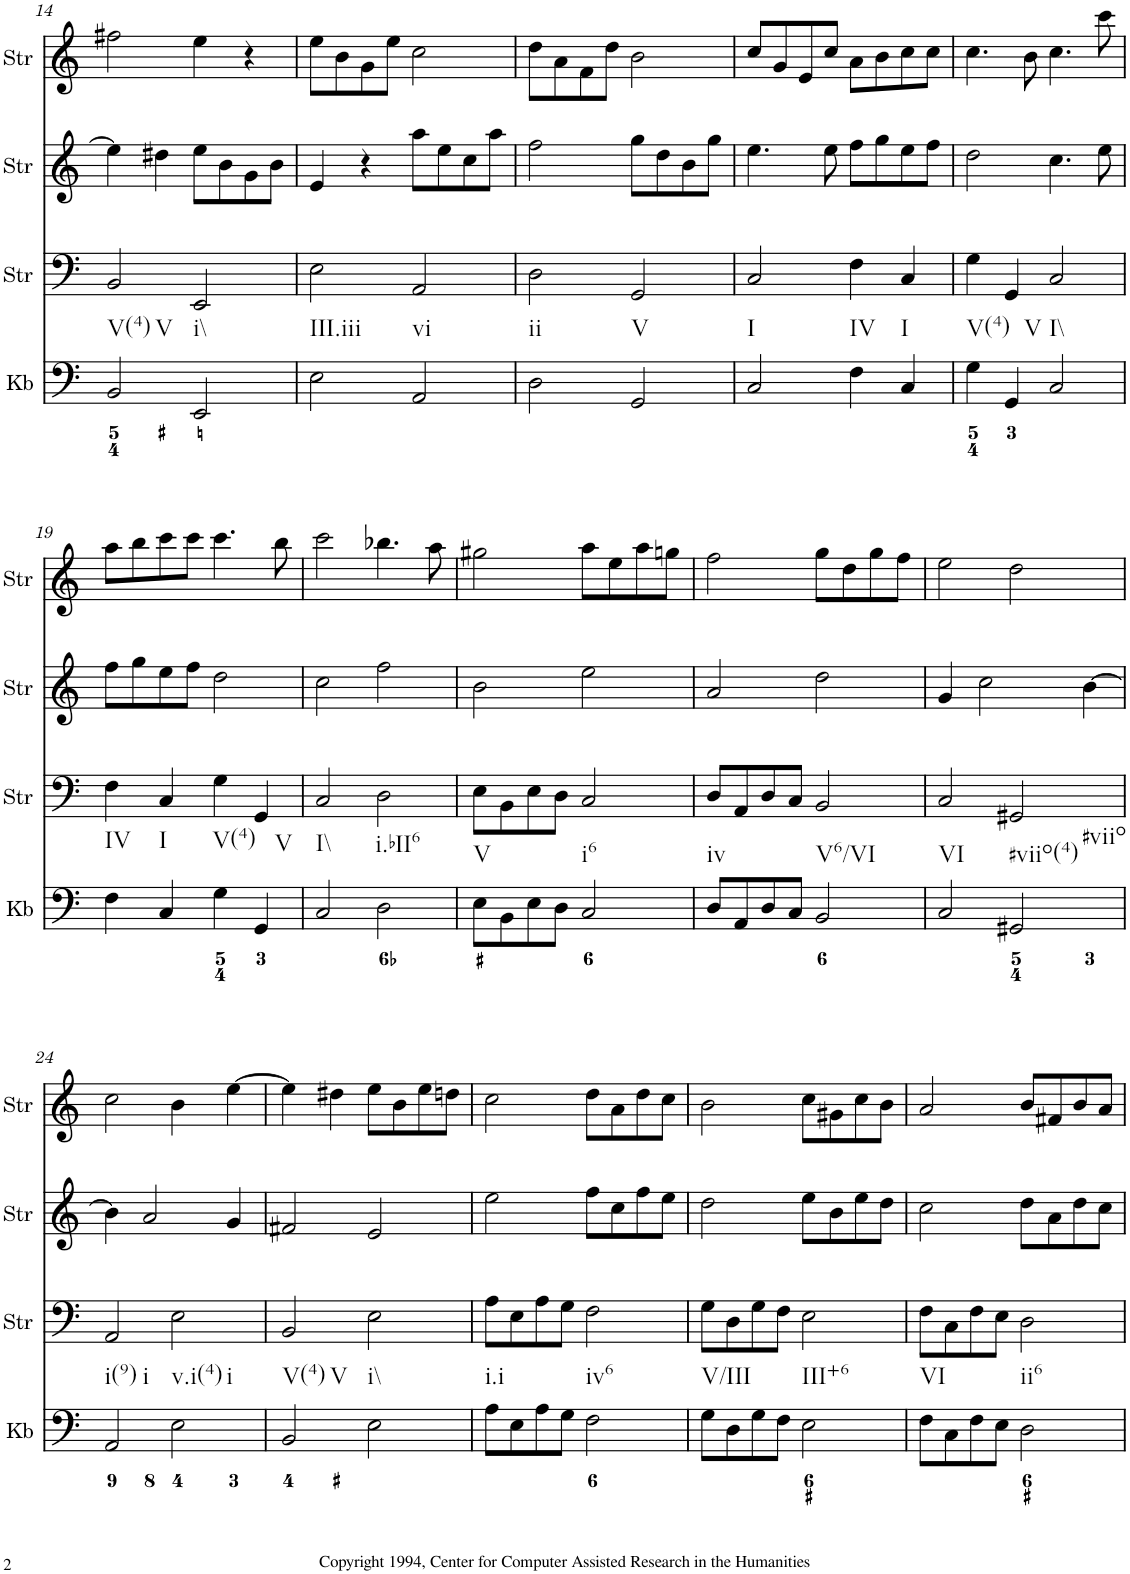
**kern	**kern	**kern	**kern
*part4	*part3	*part2	*part1
*staff4	*staff3	*staff2	*staff1
*I"Keyboard	*I"StringInstrument	*I"StringInstrument	*I"StringInstrument
*I'Kb	*I'Str	*I'Str	*I'Str
!!LO:PB:g=z
*clefF4	*clefF4	*clefG2	*clefG2
*k[]	*k[]	*k[]	*k[]
*M4/4	*M4/4	*M4/4	*M4/4
=14	=14	=14	=14
!LO:TX:b:t=V(4)	!	!	!
!LO:TX:b:t=V	!	!	!
2BB/	2BB/	4ee\]	2ff#X\
.	.	4dd#X\	.
!LO:TX:b:t=i\\	!	!	!
2EE/	2EE/	8ee\L	4ee\
.	.	8b\	.
.	.	8g\	4r
.	.	8b\J	.
=15	=15	=15	=15
!LO:TX:b:t=III.iii	!	!	!
2E\	2E\	4e/	8ee\L
.	.	.	8b\
.	.	4r	8g\
.	.	.	8ee\J
!LO:TX:b:t=vi	!	!	!
2AA/	2AA/	8aa\L	2cc\
.	.	8ee\	.
.	.	8cc\	.
.	.	8aa\J	.
=16	=16	=16	=16
!LO:TX:b:t=ii	!	!	!
2D\	2D\	2ff\	8dd\L
.	.	.	8a\
.	.	.	8f\
.	.	.	8dd\J
!LO:TX:b:t=V	!	!	!
2GG/	2GG/	8gg\L	2b\
.	.	8dd\	.
.	.	8b\	.
.	.	8gg\J	.
=17	=17	=17	=17
!LO:TX:b:t=I	!	!	!
2C/	2C/	4.ee\	8cc/L
.	.	.	8g/
.	.	.	8e/
.	.	8ee\	8cc/J
!LO:TX:b:t=IV	!	!	!
4F\	4F\	8ff\L	8a\L
.	.	8gg\	8b\
!LO:TX:b:t=I	!	!	!
4C/	4C/	8ee\	8cc\
.	.	8ff\J	8cc\J
=18	=18	=18	=18
!LO:TX:b:t=V(4)	!	!	!
4G\	4G\	2dd\	4.cc\
!LO:TX:b:t=V	!	!	!
4GG/	4GG/	.	.
.	.	.	8b\
!LO:TX:b:t=I\\	!	!	!
2C/	2C/	4.cc\	4.cc\
.	.	8ee\	8ccc\
!!LO:LB:g=z
=19	=19	=19	=19
!LO:TX:b:t=IV	!	!	!
4F\	4F\	8ff\L	8aa\L
.	.	8gg\	8bb\
!LO:TX:b:t=I	!	!	!
4C/	4C/	8ee\	8ccc\
.	.	8ff\J	8ccc\J
!LO:TX:b:t=V(4)	!	!	!
4G\	4G\	2dd\	4.ccc\
!LO:TX:b:t=V	!	!	!
4GG/	4GG/	.	.
.	.	.	8bb\
=20	=20	=20	=20
!LO:TX:b:t=I\\	!	!	!
2C/	2C/	2cc\	2ccc\
!LO:TX:b:t=i.bII6	!	!	!
2D\	2D\	2ff\	4.bb-X\
.	.	.	8aa\
=21	=21	=21	=21
!LO:TX:b:t=V	!	!	!
8E\L	8E\L	2b\	2gg#X\
8BB\	8BB\	.	.
8E\	8E\	.	.
8D\J	8D\J	.	.
!LO:TX:b:t=i6	!	!	!
2C/	2C/	2ee\	8aa\L
.	.	.	8ee\
.	.	.	8aa\
.	.	.	8ggn\J
=22	=22	=22	=22
!LO:TX:b:t=iv	!	!	!
8D/L	8D/L	2a/	2ff\
8AA/	8AA/	.	.
8D/	8D/	.	.
8C/J	8C/J	.	.
!LO:TX:b:t=V6/VI	!	!	!
2BB/	2BB/	2dd\	8gg\L
.	.	.	8dd\
.	.	.	8gg\
.	.	.	8ff\J
=23	=23	=23	=23
!LO:TX:b:t=VI	!	!	!
2C/	2C/	4g/	2ee\
.	.	2cc\	.
!LO:TX:b:t=#viio(4)	!	!	!
!LO:TX:b:t=#viio	!	!	!
2GG#X/	2GG#X/	.	2dd\
.	.	[4b\	.
!!LO:LB:g=z
=24	=24	=24	=24
!LO:TX:b:t=i(9)	!	!	!
!LO:TX:b:t=i	!	!	!
2AA/	2AA/	4b\]	2cc\
.	.	2a/	.
!LO:TX:b:t=v.i(4)	!	!	!
!LO:TX:b:t=i	!	!	!
2E\	2E\	.	4b\
.	.	4g/	[4ee\
=25	=25	=25	=25
!LO:TX:b:t=V(4)	!	!	!
!LO:TX:b:t=V	!	!	!
2BB/	2BB/	2f#X/	4ee\]
.	.	.	4dd#X\
!LO:TX:b:t=i\\	!	!	!
2E\	2E\	2e/	8ee\L
.	.	.	8b\
.	.	.	8ee\
.	.	.	8ddn\J
=26	=26	=26	=26
!LO:TX:b:t=i.i	!	!	!
8A\L	8A\L	2ee\	2cc\
8E\	8E\	.	.
8A\	8A\	.	.
8G\J	8G\J	.	.
!LO:TX:b:t=iv6	!	!	!
2F\	2F\	8ff\L	8dd\L
.	.	8cc\	8a\
.	.	8ff\	8dd\
.	.	8ee\J	8cc\J
=27	=27	=27	=27
!LO:TX:b:t=V/III	!	!	!
8G\L	8G\L	2dd\	2b\
8D\	8D\	.	.
8G\	8G\	.	.
8F\J	8F\J	.	.
!LO:TX:b:t=III+6	!	!	!
2E\	2E\	8ee\L	8cc\L
.	.	8b\	8g#X\
.	.	8ee\	8cc\
.	.	8dd\J	8b\J
=28	=28	=28	=28
!LO:TX:b:t=VI	!	!	!
8F\L	8F\L	2cc\	2a/
8C\	8C\	.	.
8F\	8F\	.	.
8E\J	8E\J	.	.
!LO:TX:b:t=ii6	!	!	!
2D\	2D\	8dd\L	8b/L
.	.	8a\	8f#X/
.	.	8dd\	8b/
.	.	8cc\J	8a/J
=	=	=	=
*-	*-	*-	*-
